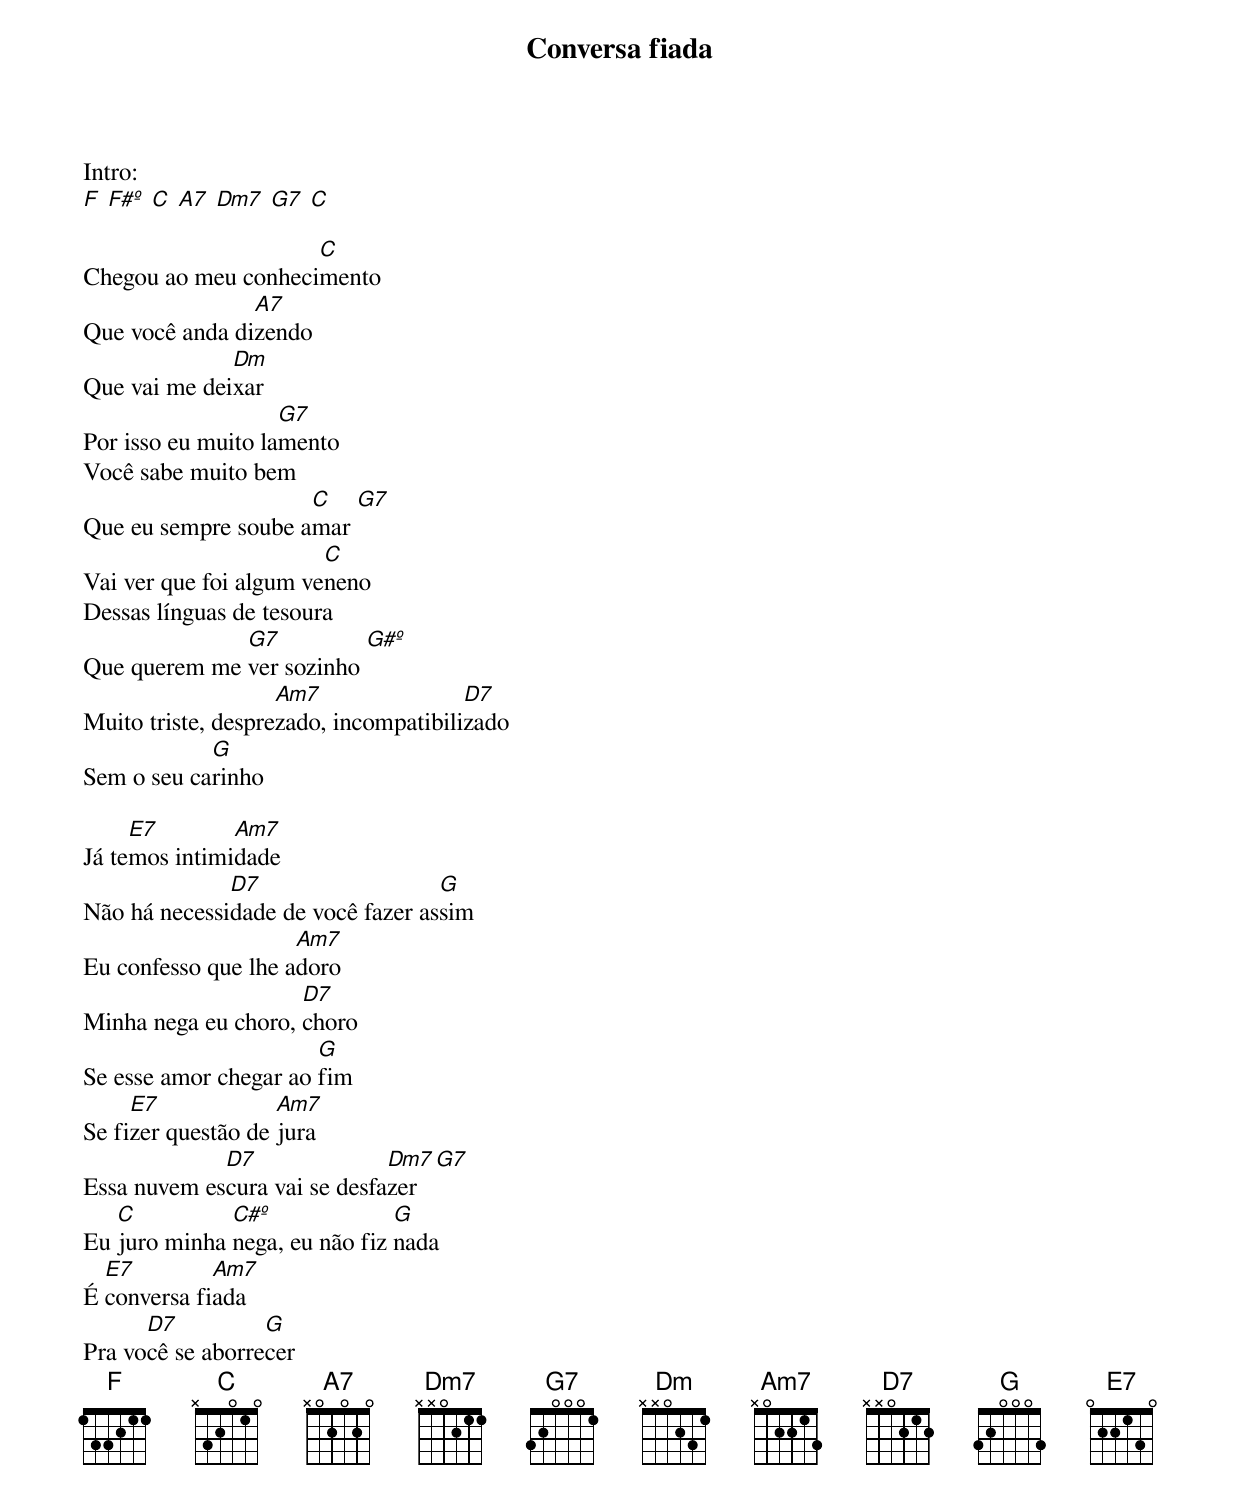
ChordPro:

{title: Conversa fiada}
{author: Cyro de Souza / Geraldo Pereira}
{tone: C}

Intro:
[F] [F#º] [C] [A7] [Dm7] [G7] [C]

Chegou ao meu conheci[C]mento
Que você anda di[A7]zendo
Que vai me dei[Dm]xar
Por isso eu muito la[G7]mento
Você sabe muito bem
Que eu sempre soube a[C]mar [G7]
Vai ver que foi algum ve[C]neno
Dessas línguas de tesoura
Que querem me [G7]ver sozinho [G#º]
Muito triste, despre[Am7]zado, incompatibili[D7]zado
Sem o seu ca[G]rinho

Já te[E7]mos intimi[Am7]dade
Não há necessi[D7]dade de você fazer as[G]sim
Eu confesso que lhe a[Am7]doro
Minha nega eu choro, [D7]choro
Se esse amor chegar ao [G]fim
Se fi[E7]zer questão de [Am7]jura
Essa nuvem es[D7]cura vai se desfa[Dm7]zer [G7]
Eu [C]juro minha [C#º]nega, eu não fiz [G]nada
É [E7]conversa fi[Am7]ada
Pra vo[D7]cê se aborre[G]cer
